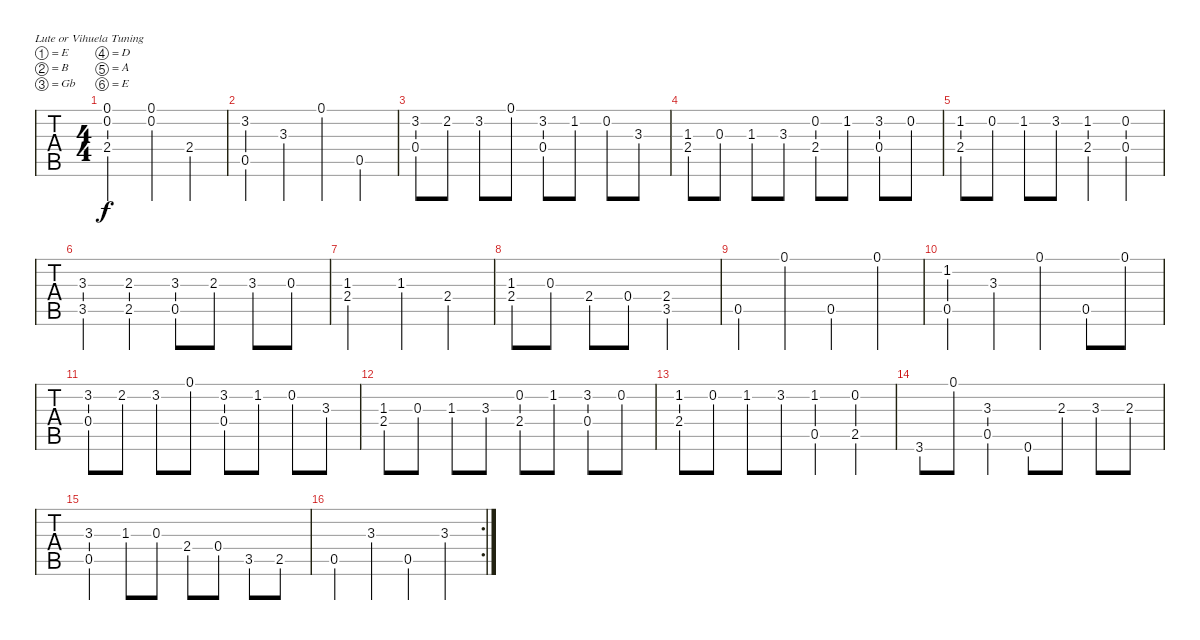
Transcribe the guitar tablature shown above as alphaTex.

\defaultSystemsLayout 4
\bracketExtendMode groupsimilarinstruments
\singleTrackTrackNamePolicy hidden
\multiTrackTrackNamePolicy hidden
\firstSystemTrackNameOrientation horizontal
\otherSystemsTrackNameOrientation horizontal
\track "" {instrument acousticguitarnylon}
\staff {tabs}
\tuning (E4 B3 Gb3 D3 A2 E2)
\ts (4 4)
\tempo (120 hide)
\clef g2
\ks c
(2.4 0.2 0.1).2{dy f instrument acousticguitarnylon} (0.2 0.1).4 2.4.4 |
(0.5 3.2).4 3.3.4 0.1.4 0.5.4 |
(0.4 3.2).8 2.2.8 3.2.8 0.1.8 (0.4 3.2).8 1.2.8 0.2.8 3.3.8 |
(2.4 1.3).8 0.3.8 1.3.8 3.3.8 (2.4 0.2).8 1.2.8 (0.4 3.2).8 0.2.8 |
(2.4 1.2).8 0.2.8 1.2.8 3.2.8 (2.4 1.2).4 (0.4 0.2).4 |
(3.5 3.3).4 (2.5 2.3).4 (0.5 3.3).8 2.3.8 3.3.8 0.3.8 |
(2.4 1.3).2 1.3.4 2.4.4 |
(2.4 1.3).8 0.3.8 2.4.8 0.4.8 (3.5 2.4).2 |
0.5.4 0.1.4 0.5.4 0.1.4 |
(0.5 1.2).4 3.3.4 0.1.4 0.5.8 0.1.8 |
(0.4 3.2).8 2.2.8 3.2.8 0.1.8 (0.4 3.2).8 1.2.8 0.2.8 3.3.8 |
(2.4 1.3).8 0.3.8 1.3.8 3.3.8 (2.4 0.2).8 1.2.8 (0.4 3.2).8 0.2.8 |
(2.4 1.2).8 0.2.8 1.2.8 3.2.8 (0.5 1.2).4 (2.5 0.2).4 |
3.6.8 0.1.8 (0.5 3.3).4 0.6.8 2.3.8 3.3.8 2.3.8 |
(0.5 3.3).4 1.3.8 0.3.8 2.4.8 0.4.8 3.5.8 2.5.8 |
\rc 2
0.5.4 3.3.4 0.5.4 3.3.4
